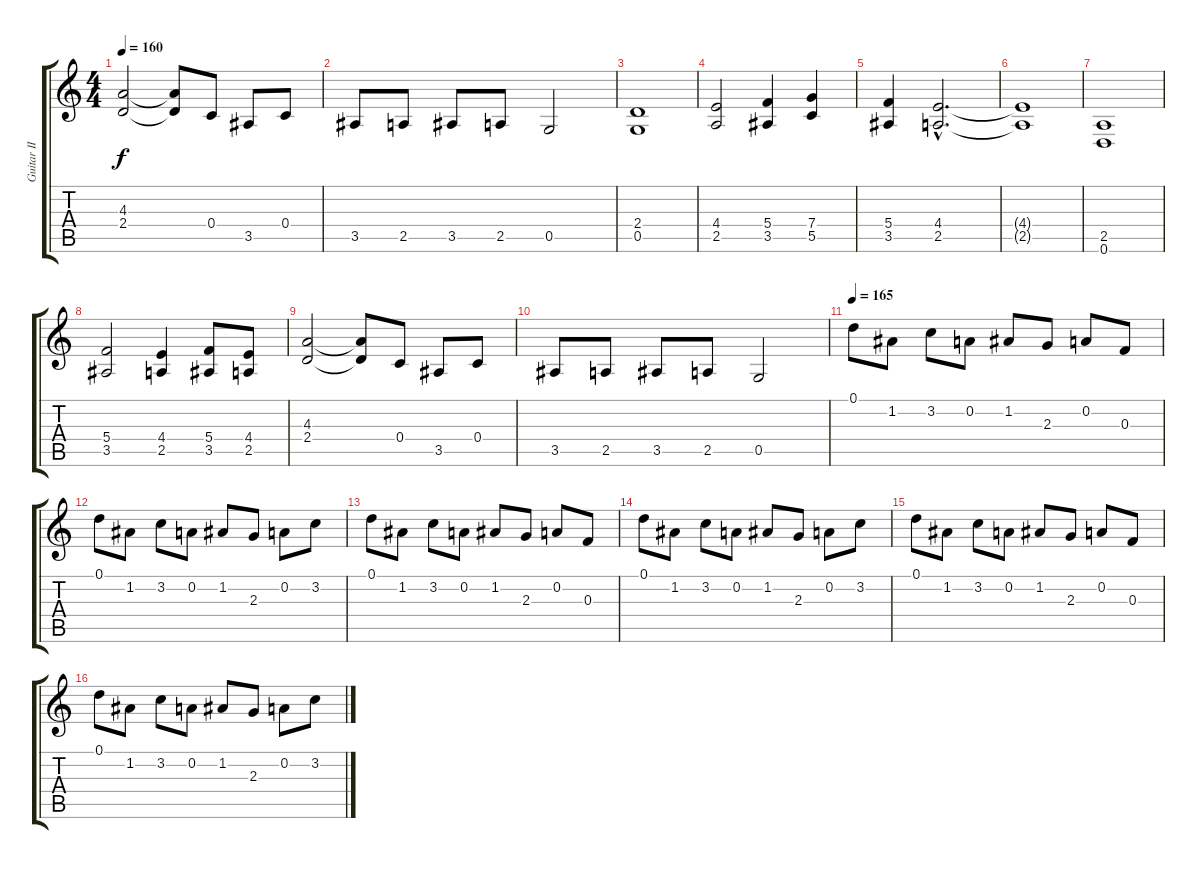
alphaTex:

\track ("Guitar II" "Guitar II") {instrument distortionguitar}
\staff {score tabs}
\tuning (D4 A3 F3 C3 G2 D2) {hide}
\ts (4 4)
\tempo 160
\clef g2
\ks c
(4.3 2.4).2{dy f} (4.3{t} 2.4{t}).8 0.4.8 3.5.8 0.4.8 |
3.5.8 2.5.8 3.5.8 2.5.8 0.5.2 |
(2.4 0.5).1 |
(4.4 2.5).2 (5.4 3.5).4 (7.4 5.5).4 |
(5.4 3.5).4 (4.4{hac} 2.5{hac}).2{d} |
(4.4{t} 2.5{t}).1 |
(2.5 0.6).1 |
(5.4 3.5).2 (4.4 2.5).4 (5.4 3.5).8 (4.4 2.5).8 |
(4.3 2.4).2 (4.3{t} 2.4{t}).8 0.4.8 3.5.8 0.4.8 |
3.5.8 2.5.8 3.5.8 2.5.8 0.5.2 |
\tempo 165
0.1.8 1.2.8 3.2.8 0.2.8 1.2.8 2.3.8 0.2.8 0.3.8 |
0.1.8 1.2.8 3.2.8 0.2.8 1.2.8 2.3.8 0.2.8 3.2.8 |
0.1.8 1.2.8 3.2.8 0.2.8 1.2.8 2.3.8 0.2.8 0.3.8 |
0.1.8 1.2.8 3.2.8 0.2.8 1.2.8 2.3.8 0.2.8 3.2.8 |
0.1.8 1.2.8 3.2.8 0.2.8 1.2.8 2.3.8 0.2.8 0.3.8 |
0.1.8 1.2.8 3.2.8 0.2.8 1.2.8 2.3.8 0.2.8 3.2.8
